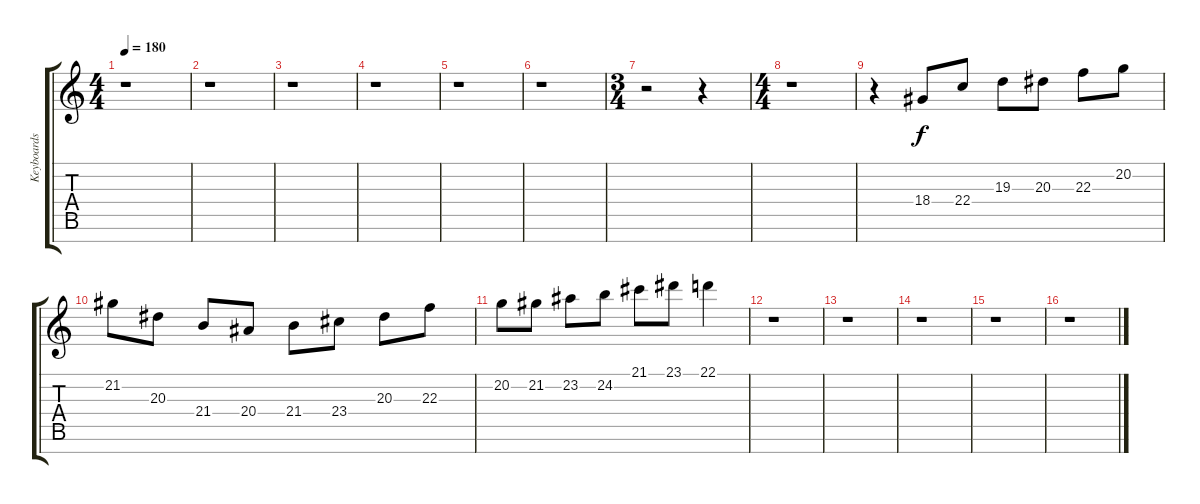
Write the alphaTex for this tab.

\track ("Keyboards 1" "Keyboards ") {instrument electricgrandpiano}
\staff {score tabs}
\tuning (E4 B3 G3 D3 A2 E2 B1) {hide}
\ts (4 4)
\tempo 180
\clef g2
\ks c
r.1{dy f} |
r.1 |
r.1 |
r.1 |
r.1 |
r.1 |
\ts (3 4)
r.2 r.4 |
\ts (4 4)
r.1 |
r.4{volume 9 instrument electricgrandpiano} 18.4.8 22.4.8 19.3.8 20.3.8 22.3.8 20.2.8 |
21.2.8 20.3.8 21.4.8 20.4.8 21.4.8 23.4.8 20.3.8 22.3.8 |
20.2.8 21.2.8 23.2.8 24.2.8 21.1.8 23.1.8 22.1.4 |
r.1 |
r.1 |
r.1 |
r.1 |
r.1
